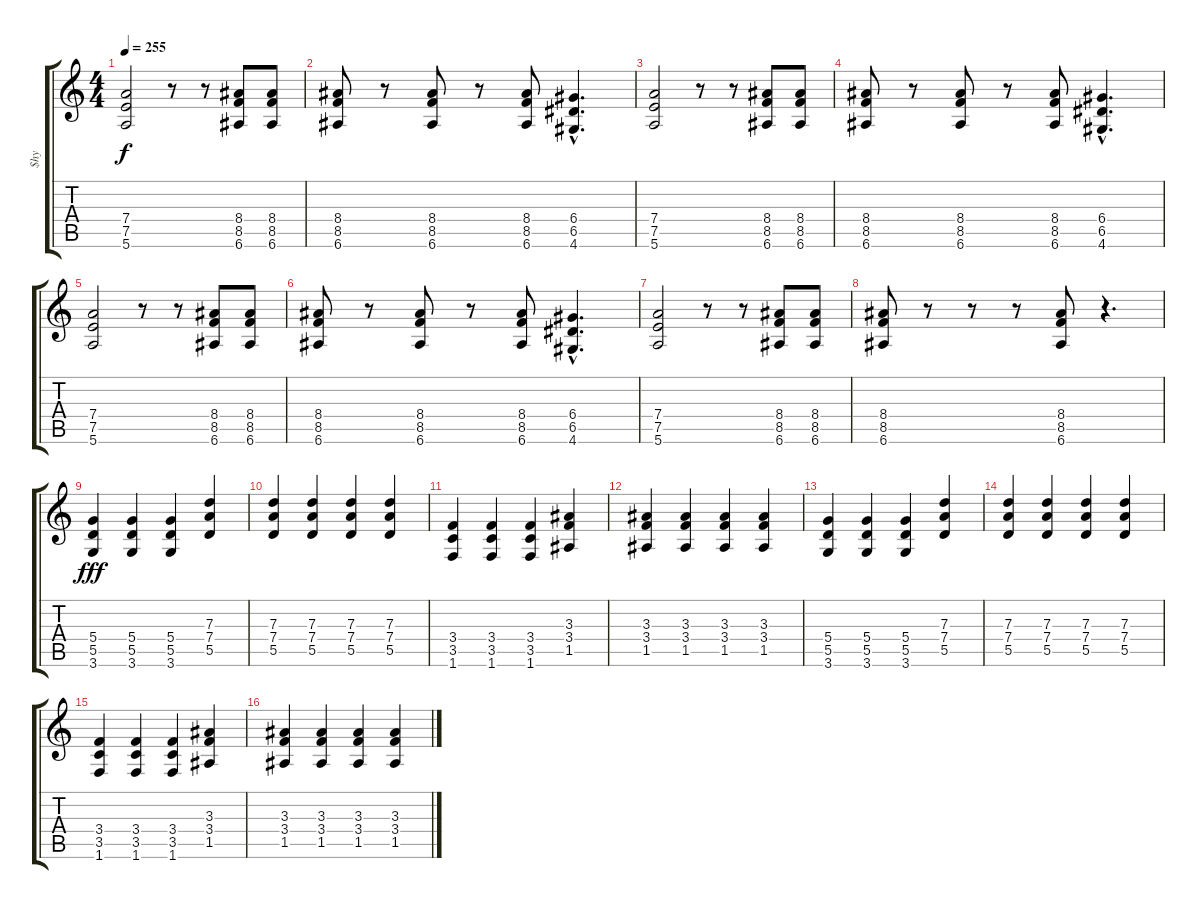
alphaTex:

\track ("$hy" "$hy") {instrument distortionguitar}
\staff {score tabs}
\tuning (E4 B3 G3 D3 A2 E2) {hide}
\ts (4 4)
\tempo 255
\clef g2
\ks c
(7.4 7.5 5.6).2{dy f} r.8 r.8 (8.4 8.5 6.6).8 (8.4 8.5 6.6).8 |
(8.4 8.5 6.6).8 r.8 (8.4 8.5 6.6).8 r.8 (8.4 8.5 6.6).8 (6.4{hac} 6.5{hac} 4.6{hac}).4{d} |
(7.4 7.5 5.6).2 r.8 r.8 (8.4 8.5 6.6).8 (8.4 8.5 6.6).8 |
(8.4 8.5 6.6).8 r.8 (8.4 8.5 6.6).8 r.8 (8.4 8.5 6.6).8 (6.4{hac} 6.5{hac} 4.6{hac}).4{d} |
(7.4 7.5 5.6).2 r.8 r.8 (8.4 8.5 6.6).8 (8.4 8.5 6.6).8 |
(8.4 8.5 6.6).8 r.8 (8.4 8.5 6.6).8 r.8 (8.4 8.5 6.6).8 (6.4{hac} 6.5{hac} 4.6{hac}).4{d} |
(7.4 7.5 5.6).2 r.8 r.8 (8.4 8.5 6.6).8 (8.4 8.5 6.6).8 |
(8.4 8.5 6.6).8 r.8 r.8 r.8 (8.4 8.5 6.6).8 r.4{d} |
(5.4 5.5 3.6).4{dy fff} (5.4 5.5 3.6).4 (5.4 5.5 3.6).4 (7.3 7.4 5.5).4 |
(7.3 7.4 5.5).4 (7.3 7.4 5.5).4 (7.3 7.4 5.5).4 (7.3 7.4 5.5).4 |
(3.4 3.5 1.6).4 (3.4 3.5 1.6).4 (3.4 3.5 1.6).4 (3.3 3.4 1.5).4 |
(3.3 3.4 1.5).4 (3.3 3.4 1.5).4 (3.3 3.4 1.5).4 (3.3 3.4 1.5).4 |
(5.4 5.5 3.6).4 (5.4 5.5 3.6).4 (5.4 5.5 3.6).4 (7.3 7.4 5.5).4 |
(7.3 7.4 5.5).4 (7.3 7.4 5.5).4 (7.3 7.4 5.5).4 (7.3 7.4 5.5).4 |
(3.4 3.5 1.6).4 (3.4 3.5 1.6).4 (3.4 3.5 1.6).4 (3.3 3.4 1.5).4 |
(3.3 3.4 1.5).4 (3.3 3.4 1.5).4 (3.3 3.4 1.5).4 (3.3 3.4 1.5).4
